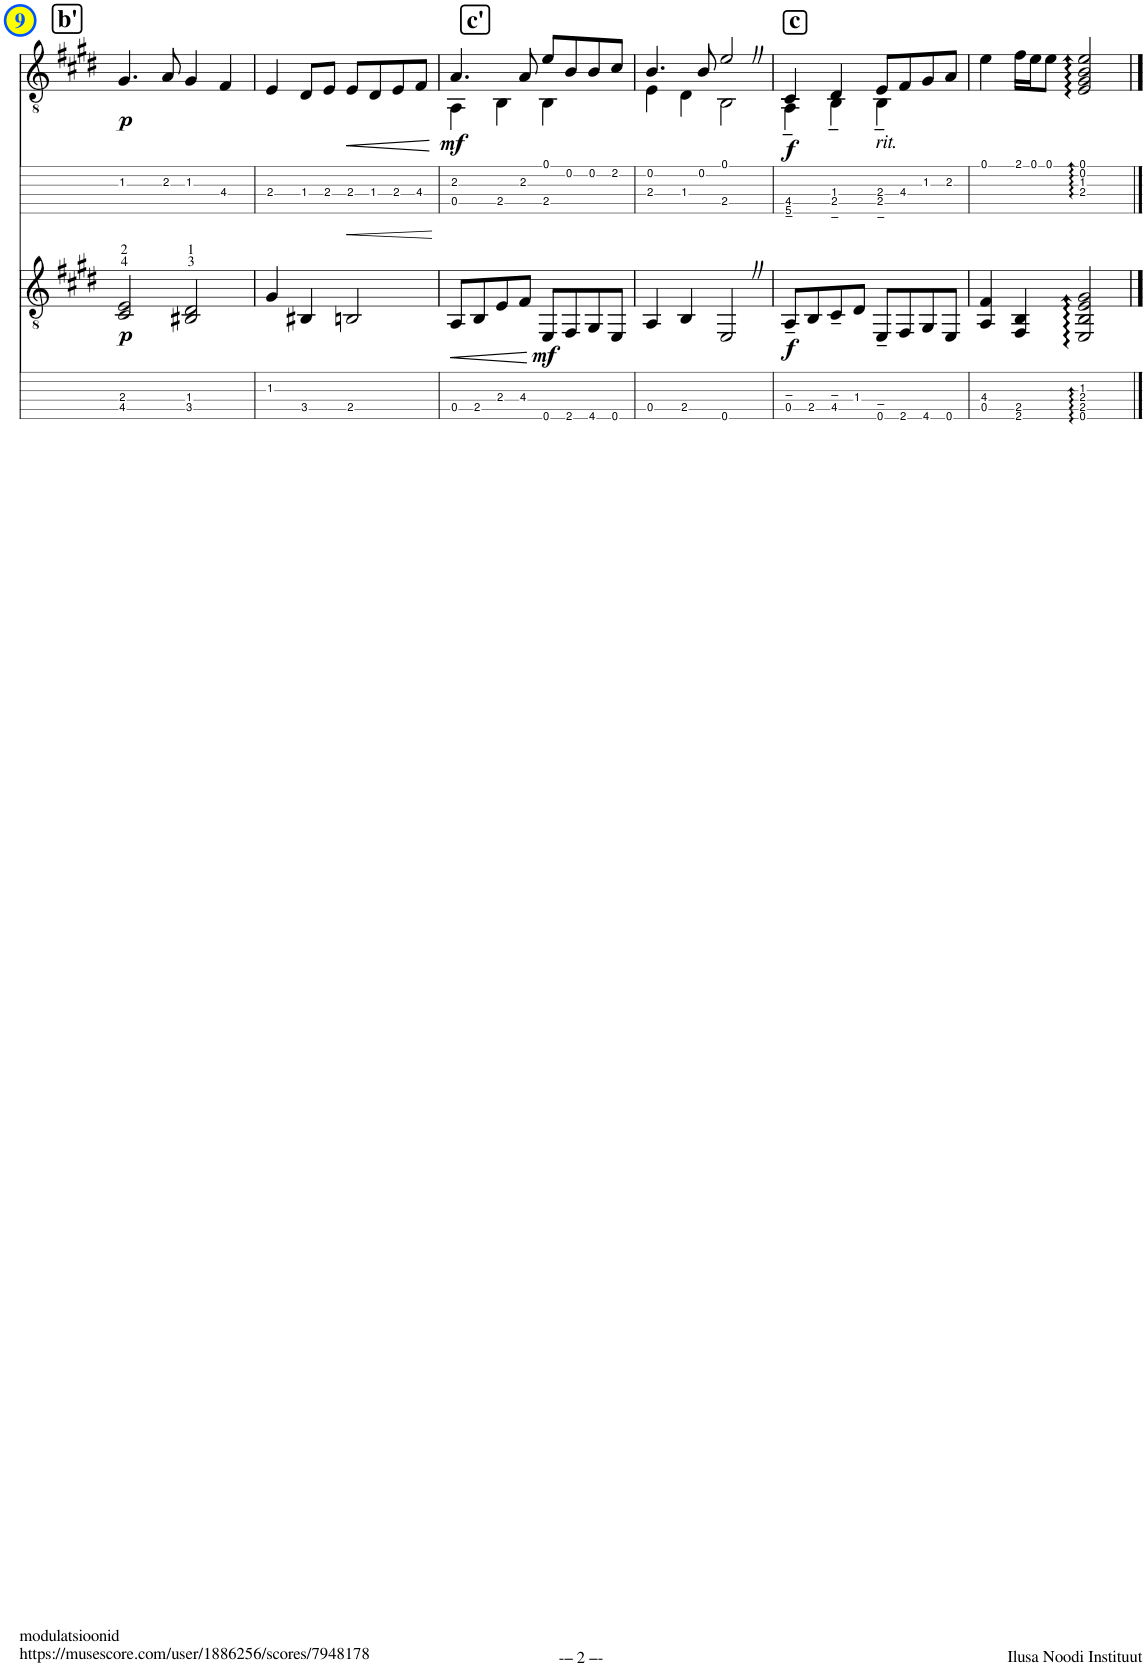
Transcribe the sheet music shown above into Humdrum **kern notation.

**kern	**kern	**dynam	**kern	**kern	**dynam
*part2	*part2	*part2	*part1	*part1	*part1
*staff4	*staff3	*staff3/4	*staff2	*staff1	*staff1/2
*I"Acoustic Guitar	*	*	*I"Acoustic Guitar	*	*
*I'Ac Gtr	*	*	*I'Ac Gtr	*	*
!!LO:PB:g=z
*	*clefGv2	*	*	*clefGv2	*
*k[f#c#g#d#]	*k[f#c#g#d#]	*	*k[f#c#g#d#]	*k[f#c#g#d#]	*
*M4/4	*M4/4	*	*M4/4	*M4/4	*
=9	=9	=9	=9	=9	=9
!	!	!LO:DY:b	!	!	!LO:DY:b
2C# 2E	2C#/ 2E/	p	4.G#	4.G#/	p
.	.	.	8A	8A/	.
2BB#X 2D#	2BB#X/ 2D#/	.	4G#	4G#/	.
.	.	.	4F#	4F#/	.
=10	=10	=10	=10	=10	=10
4G#	4G#/	.	4E	4E/	.
4BB#	4BB#X/	.	8D#L	8D#/L	.
.	.	.	8EJ	8E/J	.
!	!	!	!	!	!LO:HP:b
2BB	2BBn/	.	8EL	8E/L	<
.	.	.	8D#J	8D#/	.
.	.	.	8EL	8E/	.
.	.	.	8F#J	8F#/J	.
.	.	.	.	.	[
=11	=11	=11	=11	=11	=11
!	!	!LO:HP:b	!	!	!LO:DY:b
*	*	*	*^	*^	*
8AAL	8AA/L	<	4.A	4AA	4.A/	4AA\	mf
8BBJ	8BB/	.	.	.	.	.	.
8EL	8E/	.	.	4BB	.	4BB\	.
8F#J	8F#/J	.	8A	.	8A/	.	.
!	!	!LO:DY:n=1:b	!	!	!	!	!
8EEL	8EE/L	[ mf	8eL	4BB	8e/L	4BB\	.
8FF#J	8FF#/	.	8BJ	.	8B/	.	.
8GG#L	8GG#/	.	8BL	4ryy	8B/	4ryy	.
8EEJ	8EE/J	.	8c#J	.	8c#/J	.	.
=12	=12	=12	=12	=12	=12	=12	=12
4AA	4AA/	.	4.B	4E	4.B/	4E\	.
4BB	4BB/	.	.	4D#	.	4D#\	.
.	.	.	8B	.	8B/	.	.
2EEZ	2EEZ/	.	2eZ	2BB	2eZ/	2BB\	.
=13	=13	=13	=13	=13	=13	=13	=13
!	!	!LO:DY:b	!	!	!	!	!LO:DY:b
8AA~L	8AA~/L	f	4C#	4AA~	4C#/	4AA~\	f
8BBJ	8BB/	.	.	.	.	.	.
8C#~L	8C#~/	.	4D#	4BB~	4D#/	4BB~\	.
8D#J	8D#/J	.	.	.	.	.	.
!	!	!	!	!	!LO:TX:b:i:t=rit.	!	!
8EE~L	8EE~/L	.	8EL	4BB~	8E/L	4BB~\	.
8FF#J	8FF#/	.	8F#J	.	8F#/	.	.
8GG#L	8GG#/	.	8G#L	4ryy	8G#/	4ryy	.
8EEJ	8EE/J	.	8AJ	.	8A/J	.	.
*	*	*	*v	*v	*	*	*
*	*	*	*	*v	*v	*
=14	=14	=14	=14	=14	=14
4AA 4F#	4AA/ 4F#/	.	4e	4e\	.
4FF# 4BB	4FF#/ 4BB/	.	16f#LL	16f#\LL	.
.	.	.	16eJ	16e\J	.
.	.	.	8eJ	8e\J	.
2EE 2BB 2E 2G#	2EE/ 2BB/ 2E/ 2G#/	.	2E 2G# 2B 2e	2E/ 2G#/ 2B/ 2e/	.
==	==	==	==	==	==
*-	*-	*-	*-	*-	*-
